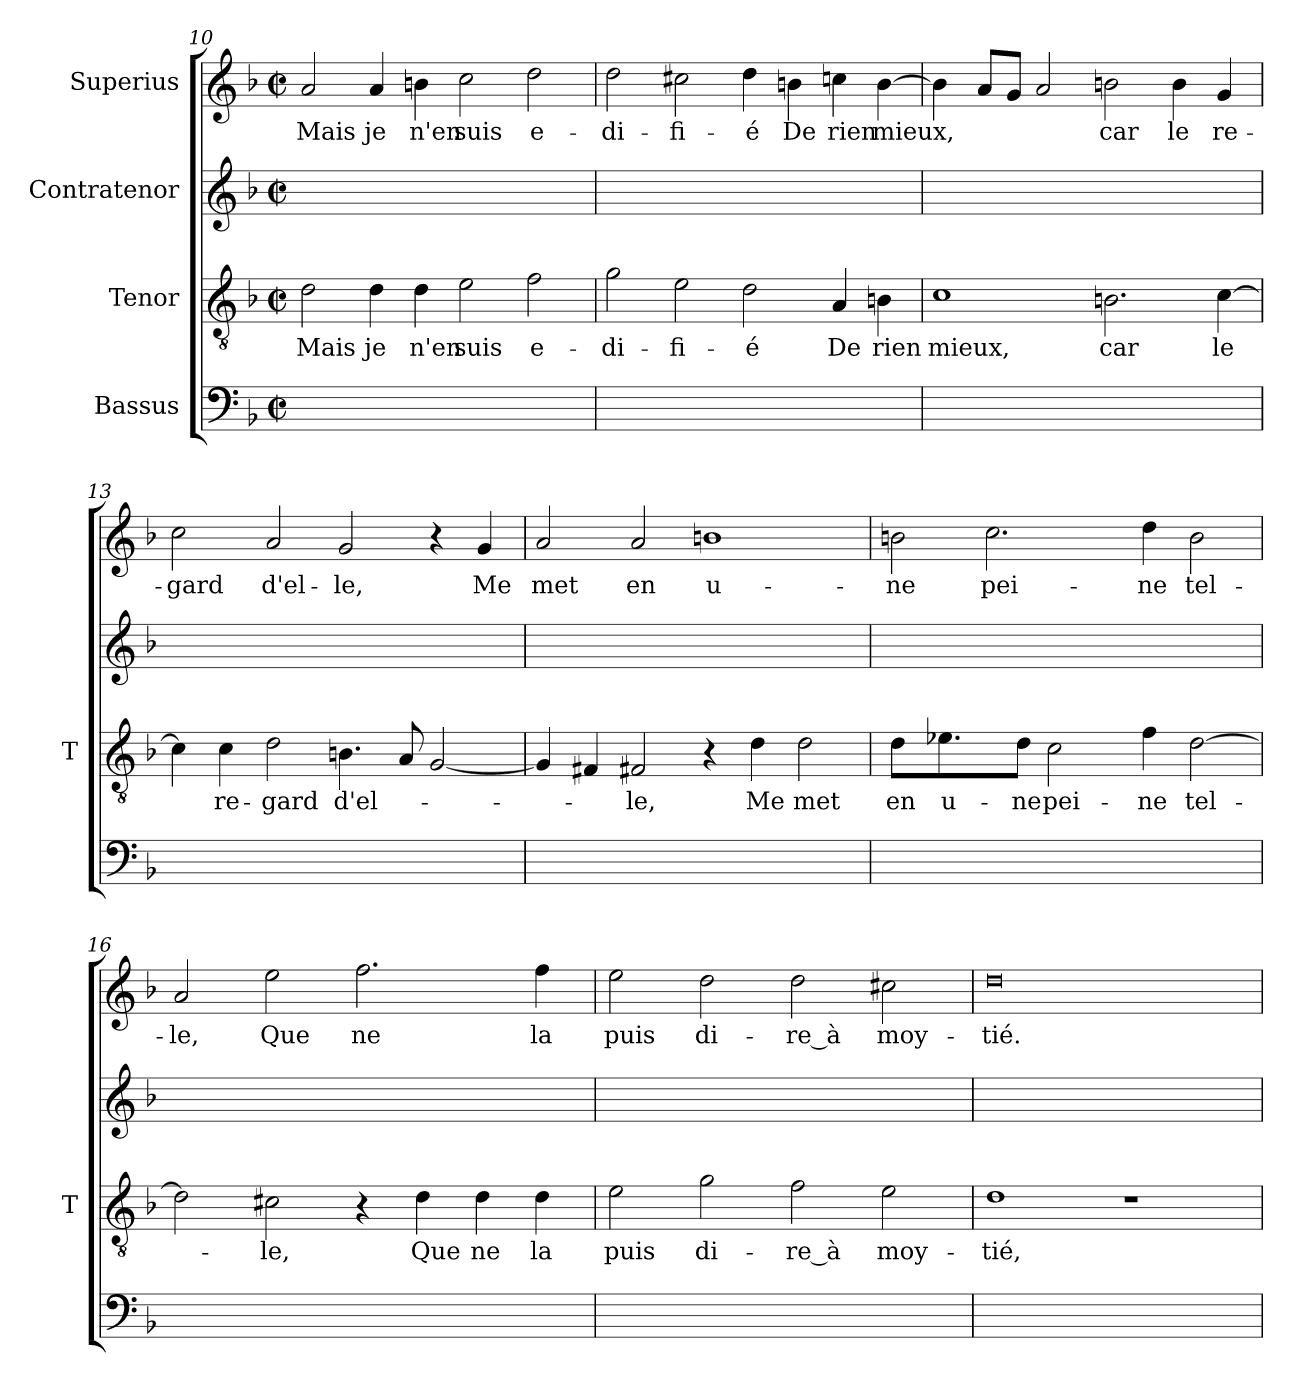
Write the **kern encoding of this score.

**kern	**kern	**text	**kern	**kern	**text
*part4	*part3	*part3	*part2	*part1	*part1
*staff4	*staff3	*staff3	*staff2	*staff1	*staff1
*I"Bassus	*I"Tenor	*	*I"Contratenor	*I"Superius	*
*	*I'T	*	*	*	*
*clefF4	*clefGv2	*	*clefG2	*clefG2	*
*k[b-]	*k[b-]	*	*k[b-]	*k[b-]	*
*F:	*F:	*	*F:	*F:	*
*M2/2	*M2/2	*	*M2/2	*M2/2	*
*met(c|)	*met(c|)	*	*met(c|)	*met(c|)	*
=10	=10	=10	=10	=10	=10
1ryy	2d	-Mais	1ryy	2a	-Mais
.	4d	-je	.	4a	-je
.	4d	-n'en	.	4b	-n'en
1ryy	2e	-suis	1ryy	2cc	-suis
.	2f	e-	.	2dd	e-
=11	=11	=11	=11	=11	=11
1ryy	2g	di-	1ryy	2dd	di-
.	2e	fi-	.	2cc#X	fi-
1ryy	2d	-é	1ryy	4dd	-é
.	.	.	.	4b	-De
.	4A	-De	.	4cc	-rien
.	4B	-rien	.	[4b	-mieux,
=12	=12	=12	=12	=12	=12
1ryy	1c	-mieux,	1ryy	4b]	.
.	.	.	.	8aL	.
.	.	.	.	8gJ	.
.	.	.	.	2a	.
1ryy	2.B	-car	1ryy	2b	-car
.	.	.	.	4b	-le
.	[4c	-le	.	4g	re-
=13	=13	=13	=13	=13	=13
1ryy	4c]	.	1ryy	2cc	-gard
.	4c	re-	.	.	.
.	2d	-gard	.	2a	d'el-
1ryy	4.B	d'el-	1ryy	2g	-le,
.	8A	.	.	.	.
.	[2G	.	.	4r	.
.	.	.	.	4g	-Me
=14	=14	=14	=14	=14	=14
1ryy	4G]	.	1ryy	2a	-met
.	4F#X	.	.	.	.
.	2F#X	-le,	.	2a	-en
1ryy	4r	.	1ryy	1b	u-
.	4d	-Me	.	.	.
.	2d	-met	.	.	.
=15	=15	=15	=15	=15	=15
1ryy	4d	-en	1ryy	2b	-ne
.	4.e-X	u-	.	.	.
.	.	.	.	2.cc	pei-
.	8dJ	-ne	.	.	.
.	2c	pei-	.	.	.
1ryy	.	.	1ryy	.	.
.	4f	-ne	.	4dd	-ne
.	[2d	tel-	.	2b	tel-
=16	=16	=16	=16	=16	=16
1ryy	2d]	.	1ryy	2a	-le,
.	2c#X	-le,	.	2ee	-Que
1ryy	4r	.	1ryy	2.ff	-ne
.	4d	-Que	.	.	.
.	4d	-ne	.	.	.
.	4d	-la	.	4ff	-la
!!LO:PB:g=z
=17	=17	=17	=17	=17	=17
1ryy	2e	-puis	1ryy	2ee	-puis
.	2g	di-	.	2dd	di-
1ryy	2f	-re_à	1ryy	2dd	-re_à
.	2e	moy-	.	2cc#X	moy-
=18	=18	=18	=18	=18	=18
1ryy	1d	-tié,	1ryy	0dd	-tié.
1ryy	1r	.	1ryy	.	.
=	=	=	=	=	=
*-	*-	*-	*-	*-	*-
